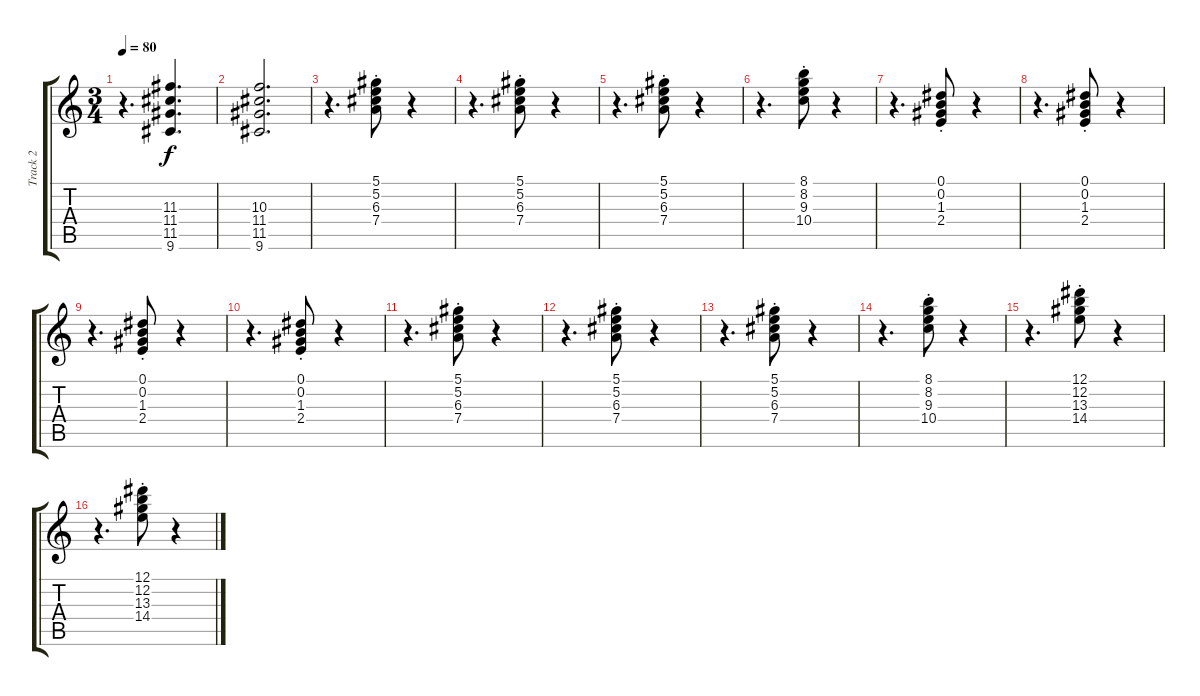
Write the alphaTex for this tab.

\track ("Track 2" "Track 2") {instrument electricguitarclean}
\staff {score tabs}
\tuning (Eb4 B3 G3 D3 A2 E2) {hide}
\ts (3 4)
\tempo 80
\clef g2
\ks c
r.4{d dy f} (11.3 11.4 11.5 9.6).4{d} |
(10.3 11.4 11.5 9.6).2{d} |
r.4{d} (5.1{st} 5.2{st} 6.3{st} 7.4{st}).8 r.4 |
r.4{d} (5.1{st} 5.2{st} 6.3{st} 7.4{st}).8 r.4 |
r.4{d} (5.1{st} 5.2{st} 6.3{st} 7.4{st}).8 r.4 |
r.4{d} (8.1{st} 8.2{st} 9.3{st} 10.4{st}).8 r.4 |
r.4{d} (0.1{st} 0.2{st} 1.3{st} 2.4{st}).8 r.4 |
r.4{d} (0.1{st} 0.2{st} 1.3{st} 2.4{st}).8 r.4 |
r.4{d} (0.1{st} 0.2{st} 1.3{st} 2.4{st}).8 r.4 |
r.4{d} (0.1{st} 0.2{st} 1.3{st} 2.4{st}).8 r.4 |
r.4{d} (5.1{st} 5.2{st} 6.3{st} 7.4{st}).8 r.4 |
r.4{d} (5.1{st} 5.2{st} 6.3{st} 7.4{st}).8 r.4 |
r.4{d} (5.1{st} 5.2{st} 6.3{st} 7.4{st}).8 r.4 |
r.4{d} (8.1{st} 8.2{st} 9.3{st} 10.4{st}).8 r.4 |
r.4{d} (12.1{st} 12.2{st} 13.3{st} 14.4{st}).8 r.4 |
r.4{d} (12.1{st} 12.2{st} 13.3{st} 14.4{st}).8 r.4
